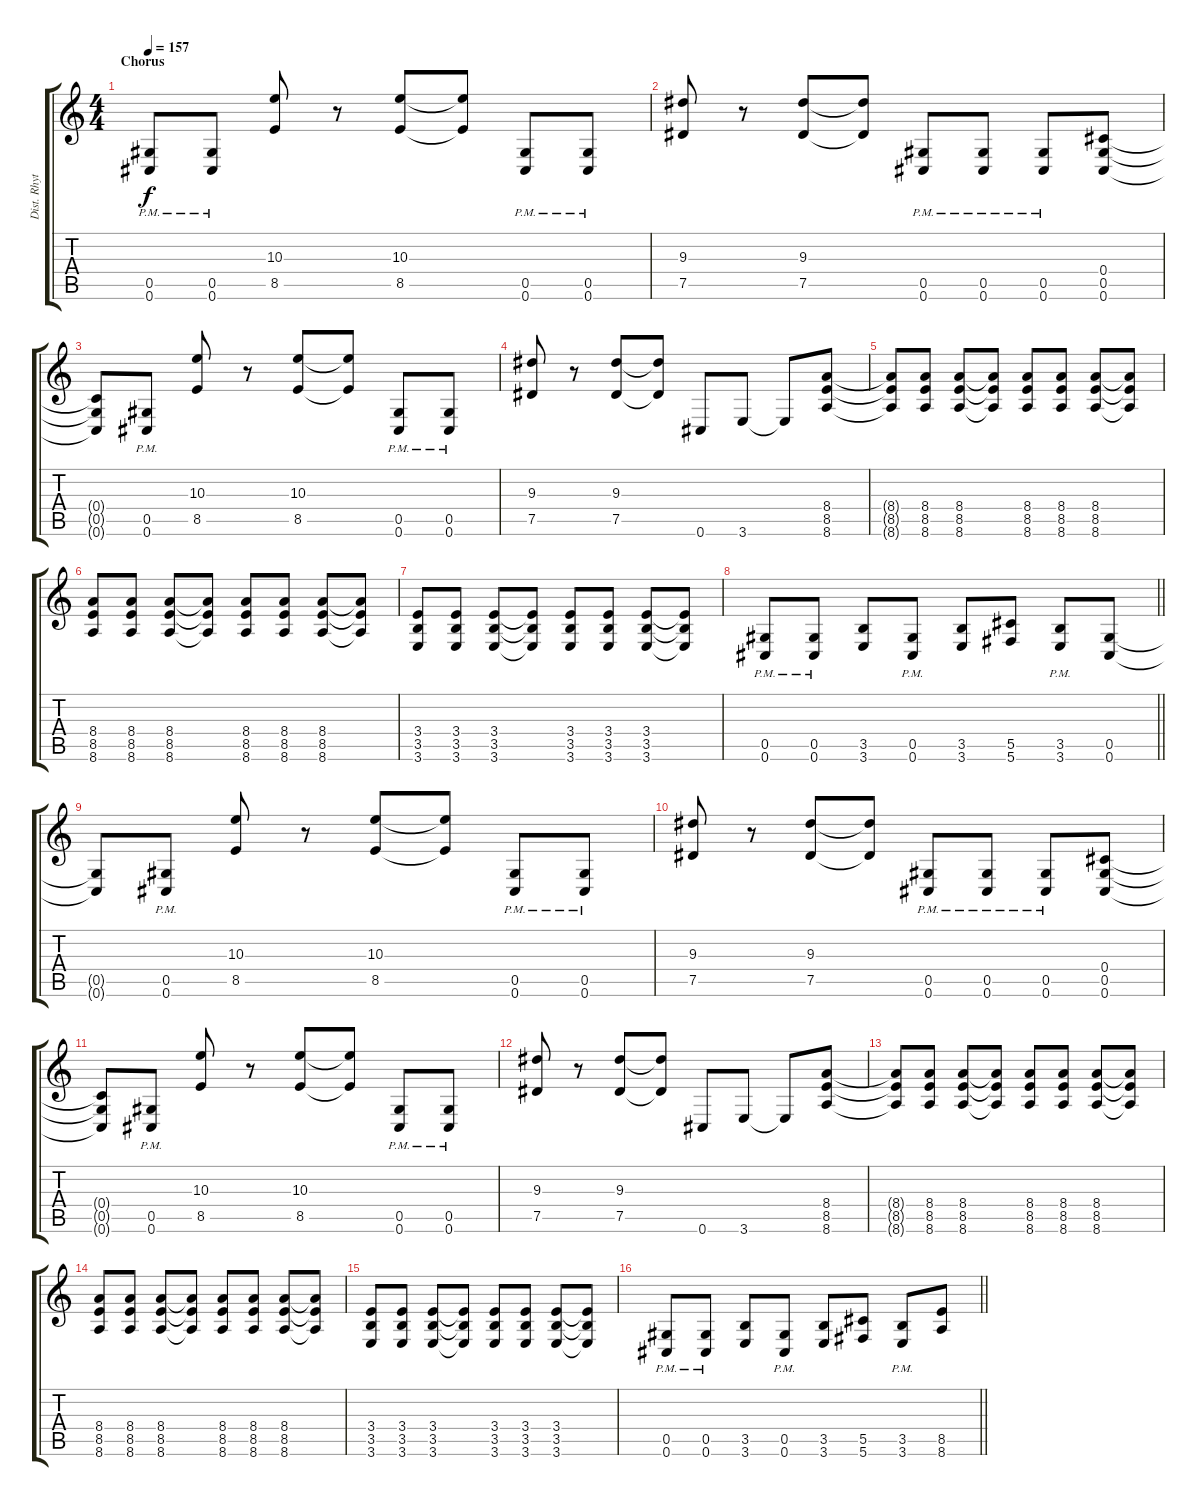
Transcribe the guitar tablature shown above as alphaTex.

\track ("Dist. Rhytm Guitar [L]" "Dist. Rhyt") {instrument distortionguitar}
\staff {score tabs}
\tuning (Eb4 Bb3 Gb3 Db3 Ab2 Db2) {hide}
\ts (4 4)
\section ("" "Chorus")
\tempo 157
\clef g2
\ks c
(0.5{pm} 0.6{pm}).8{dy f} (0.5{pm} 0.6{pm}).8 (10.3 8.5).8 r.8 (10.3 8.5).8 (10.3{t} 8.5{t}).8 (0.5{pm} 0.6{pm}).8 (0.5{pm} 0.6{pm}).8 |
(9.3 7.5).8 r.8 (9.3 7.5).8 (9.3{t} 7.5{t}).8 (0.5{pm} 0.6{pm}).8 (0.5{pm} 0.6{pm}).8 (0.5{pm} 0.6{pm}).8 (0.4 0.5 0.6).8 |
(0.4{t} 0.5{t} 0.6{t}).8 (0.5{pm} 0.6{pm}).8 (10.3 8.5).8 r.8 (10.3 8.5).8 (10.3{t} 8.5{t}).8 (0.5{pm} 0.6{pm}).8 (0.5{pm} 0.6{pm}).8 |
(9.3 7.5).8 r.8 (9.3 7.5).8 (9.3{t} 7.5{t}).8 0.6.8 3.6.8 3.6{t}.8 (8.4 8.5 8.6).8 |
(8.4{t} 8.5{t} 8.6{t}).8 (8.4 8.5 8.6).8 (8.4 8.5 8.6).8 (8.4{t} 8.5{t} 8.6{t}).8 (8.4 8.5 8.6).8 (8.4 8.5 8.6).8 (8.4 8.5 8.6).8 (8.4{t} 8.5{t} 8.6{t}).8 |
(8.4 8.5 8.6).8 (8.4 8.5 8.6).8 (8.4 8.5 8.6).8 (8.4{t} 8.5{t} 8.6{t}).8 (8.4 8.5 8.6).8 (8.4 8.5 8.6).8 (8.4 8.5 8.6).8 (8.4{t} 8.5{t} 8.6{t}).8 |
(3.4 3.5 3.6).8 (3.4 3.5 3.6).8 (3.4 3.5 3.6).8 (3.4{t} 3.5{t} 3.6{t}).8 (3.4 3.5 3.6).8 (3.4 3.5 3.6).8 (3.4 3.5 3.6).8 (3.4{t} 3.5{t} 3.6{t}).8 |
\barLineRight lightlight
(0.5{pm} 0.6{pm}).8 (0.5{pm} 0.6{pm}).8 (3.5 3.6).8 (0.5{pm} 0.6{pm}).8 (3.5 3.6).8 (5.5 5.6).8 (3.5{pm} 3.6{pm}).8 (0.5 0.6).8 |
(0.5{t} 0.6{t}).8 (0.5{pm} 0.6{pm}).8 (10.3 8.5).8 r.8 (10.3 8.5).8 (10.3{t} 8.5{t}).8 (0.5{pm} 0.6{pm}).8 (0.5{pm} 0.6{pm}).8 |
(9.3 7.5).8 r.8 (9.3 7.5).8 (9.3{t} 7.5{t}).8 (0.5{pm} 0.6{pm}).8 (0.5{pm} 0.6{pm}).8 (0.5{pm} 0.6{pm}).8 (0.4 0.5 0.6).8 |
(0.4{t} 0.5{t} 0.6{t}).8 (0.5{pm} 0.6{pm}).8 (10.3 8.5).8 r.8 (10.3 8.5).8 (10.3{t} 8.5{t}).8 (0.5{pm} 0.6{pm}).8 (0.5{pm} 0.6{pm}).8 |
(9.3 7.5).8 r.8 (9.3 7.5).8 (9.3{t} 7.5{t}).8 0.6.8 3.6.8 3.6{t}.8 (8.4 8.5 8.6).8 |
(8.4{t} 8.5{t} 8.6{t}).8 (8.4 8.5 8.6).8 (8.4 8.5 8.6).8 (8.4{t} 8.5{t} 8.6{t}).8 (8.4 8.5 8.6).8 (8.4 8.5 8.6).8 (8.4 8.5 8.6).8 (8.4{t} 8.5{t} 8.6{t}).8 |
(8.4 8.5 8.6).8 (8.4 8.5 8.6).8 (8.4 8.5 8.6).8 (8.4{t} 8.5{t} 8.6{t}).8 (8.4 8.5 8.6).8 (8.4 8.5 8.6).8 (8.4 8.5 8.6).8 (8.4{t} 8.5{t} 8.6{t}).8 |
(3.4 3.5 3.6).8 (3.4 3.5 3.6).8 (3.4 3.5 3.6).8 (3.4{t} 3.5{t} 3.6{t}).8 (3.4 3.5 3.6).8 (3.4 3.5 3.6).8 (3.4 3.5 3.6).8 (3.4{t} 3.5{t} 3.6{t}).8 |
\barLineRight lightlight
(0.5{pm} 0.6{pm}).8 (0.5{pm} 0.6{pm}).8 (3.5 3.6).8 (0.5{pm} 0.6{pm}).8 (3.5 3.6).8 (5.5 5.6).8 (3.5{pm} 3.6{pm}).8 (8.5 8.6).8
